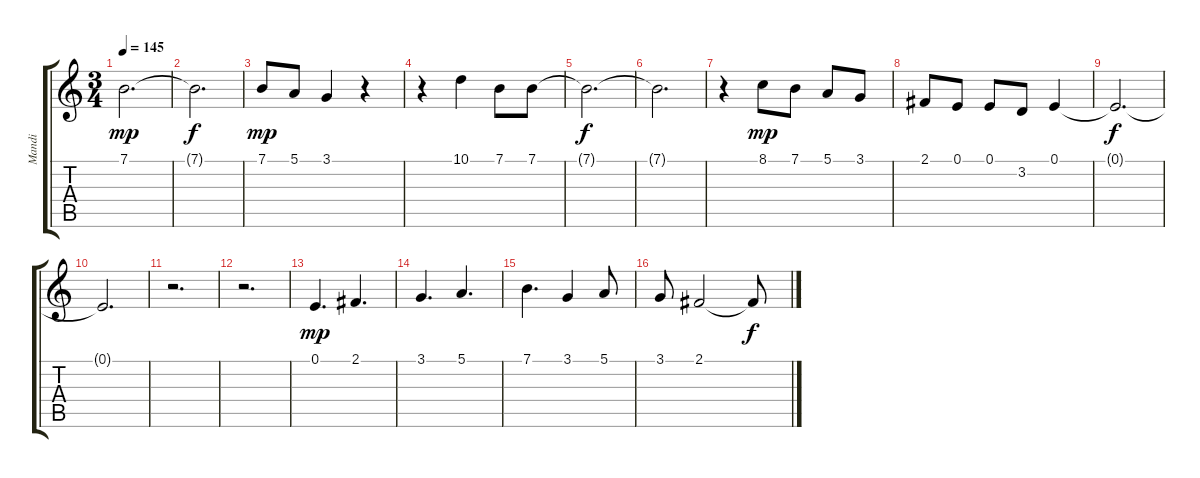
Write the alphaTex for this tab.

\track ("Mandi" "Mandi") {instrument voiceoohs}
\staff {score tabs}
\tuning (E4 B3 G3 D3 A2 E2) {hide}
\ts (3 4)
\tempo 145
\clef g2
\ks c
7.1.2{d dy mp} |
7.1{t}.2{d dy f} |
7.1.8{dy mp} 5.1.8 3.1.4 r.4 |
r.4 10.1.4 7.1.8 7.1.8 |
7.1{t}.2{d dy f} |
7.1{t}.2{d} |
r.4 8.1.8{dy mp} 7.1.8 5.1.8 3.1.8 |
2.1.8 0.1.8 0.1.8 3.2.8 0.1.4 |
0.1{t}.2{d dy f} |
0.1{t}.2{d} |
r.2{d} |
r.2{d} |
0.1.4{d dy mp} 2.1.4{d} |
3.1.4{d} 5.1.4{d} |
7.1.4{d} 3.1.4 5.1.8 |
3.1.8 2.1.2 2.1{t}.8{dy f}
